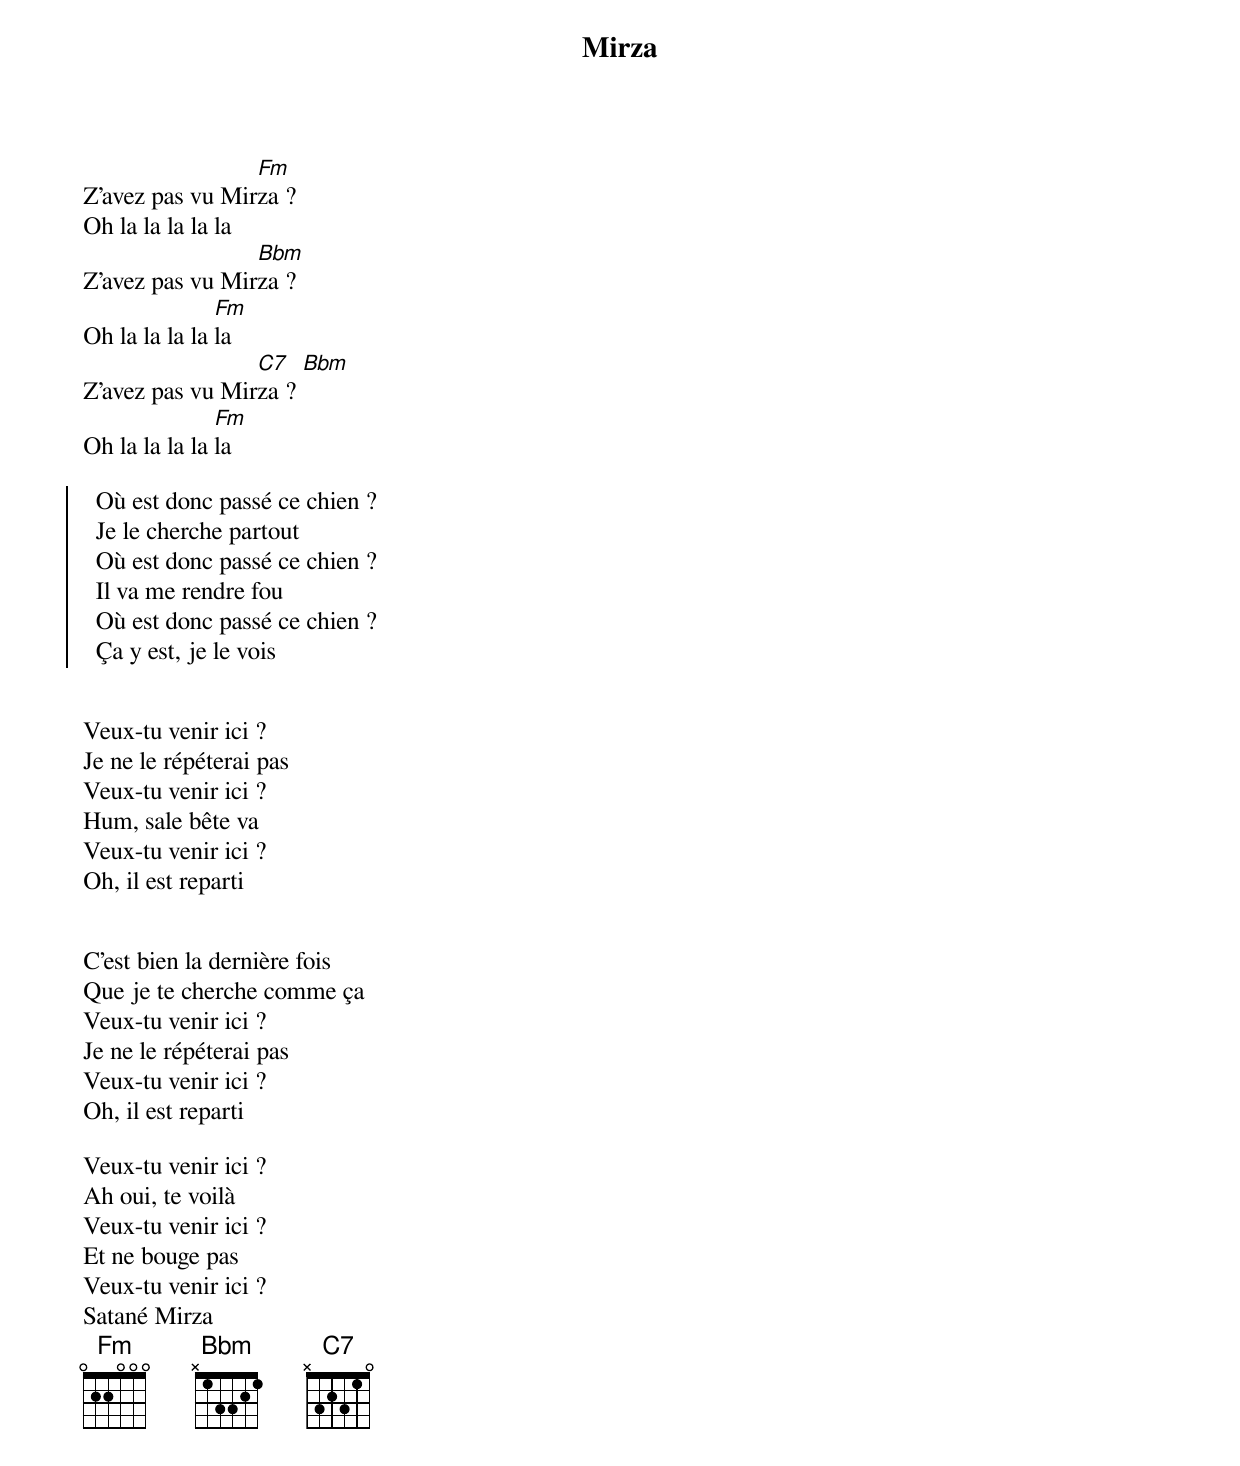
{title: Mirza}
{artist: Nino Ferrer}
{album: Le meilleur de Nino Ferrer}
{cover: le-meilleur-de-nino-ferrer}
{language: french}
{columns: 2}
{define: Fm base-fret 1 frets 0 2 2 0 0 0}
{define: B&m base-fret 1 frets X 0 2 2 1 0}
{define: C7 frets X 3 2 3 1 0}


Z'avez pas vu Mir[Fm]za ?
Oh la la la la la
Z'avez pas vu Mir[Bbm]za ?
Oh la la la la [Fm]la
Z'avez pas vu Mir[C7]za ? [Bbm]
Oh la la la la [Fm]la

{start_of_chorus}
  Où est donc passé ce chien ?
  Je le cherche partout
  Où est donc passé ce chien ?
  Il va me rendre fou
  Où est donc passé ce chien ?
  Ça y est, je le vois
{end_of_chorus}


Veux-tu venir ici ?
Je ne le répéterai pas
Veux-tu venir ici ?
Hum, sale bête va
Veux-tu venir ici ?
Oh, il est reparti


C'est bien la dernière fois
Que je te cherche comme ça
Veux-tu venir ici ?
Je ne le répéterai pas
Veux-tu venir ici ?
Oh, il est reparti

Veux-tu venir ici ?
Ah oui, te voilà
Veux-tu venir ici ?
Et ne bouge pas
Veux-tu venir ici ?
Satané Mirza
